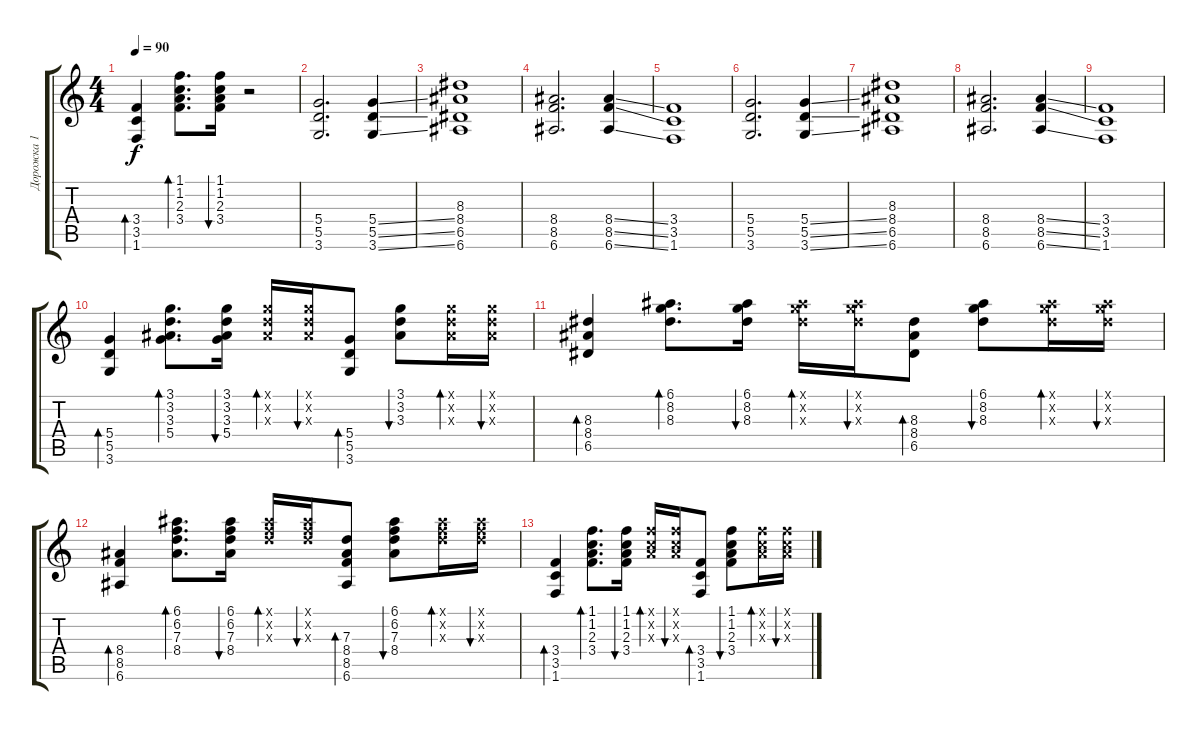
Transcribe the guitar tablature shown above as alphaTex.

\track ("Дорожка 1" "Дорожка 1") {instrument acousticguitarnylon}
\staff {score tabs}
\tuning (E4 B3 G3 D3 A2 E2) {hide}
\ts (4 4)
\tempo 90
\clef g2
\ks c
(3.4 3.5 1.6).4{bd 30 dy f} (1.1 1.2 2.3 3.4).8{d bd 30} (1.1 1.2 2.3 3.4).16{bu 30} r.2 |
(5.4 5.5 3.6).2{d instrument distortionguitar} (5.4{ss} 5.5{ss} 3.6{ss}).4 |
(8.3 8.4 6.5 6.6).1 |
(8.4 8.5 6.6).2{d} (8.4{ss} 8.5{ss} 6.6{ss}).4 |
(3.4 3.5 1.6).1 |
(5.4 5.5 3.6).2{d instrument distortionguitar} (5.4{ss} 5.5{ss} 3.6{ss}).4 |
(8.3 8.4 6.5 6.6).1 |
(8.4 8.5 6.6).2{d} (8.4{ss} 8.5{ss} 6.6{ss}).4 |
(3.4 3.5 1.6).1 |
(5.4 5.5 3.6).4{bd 30 instrument acousticguitarnylon} (3.1 3.2 3.3 5.4).8{d bd 30} (3.1 3.2 3.3 5.4).16{bu 30} (3.1{x} 3.2{x} 3.3{x}).16{bd 30} (3.1{x} 3.2{x} 3.3{x}).16{bu 30} (5.4 5.5 3.6).8{bd 30} (3.1 3.2 3.3).8{bu 30} (3.1{x} 3.2{x} 3.3{x}).16{bd 30} (3.1{x} 3.2{x} 3.3{x}).16{bu 30} |
(8.3 8.4 6.5).4{bd 30} (6.1 8.2 8.3).8{d bd 30} (6.1 8.2 8.3).16{bu 30} (6.1{x} 8.2{x} 8.3{x}).16{bd 30} (6.1{x} 8.2{x} 8.3{x}).16{bu 30} (8.3 8.4 6.5).8{bd 30} (6.1 8.2 8.3).8{bu 30} (6.1{x} 8.2{x} 8.3{x}).16{bd 30} (6.1{x} 8.2{x} 8.3{x}).16{bu 30} |
(8.4 8.5 6.6).4{bd 30} (6.1 6.2 7.3 8.4).8{d bd 30} (6.1 6.2 7.3 8.4).16{bu 30} (6.1{x} 6.2{x} 7.3{x}).16{bd 30} (6.1{x} 6.2{x} 7.3{x}).16{bu 30} (7.3 8.4 8.5 6.6).8{bd 30} (6.1 6.2 7.3 8.4).8{bu 30} (6.1{x} 6.2{x} 7.3{x}).16{bd 30} (6.1{x} 6.2{x} 7.3{x}).16{bu 30} |
(3.4 3.5 1.6).4{bd 30} (1.1 1.2 2.3 3.4).8{d bd 30} (1.1 1.2 2.3 3.4).16{bu 30} (1.1{x} 1.2{x} 2.3{x}).16{bd 30} (1.1{x} 1.2{x} 2.3{x}).16{bu 30} (3.4 3.5 1.6).8{bd 30} (1.1 1.2 2.3 3.4).8{bu 30} (1.1{x} 1.2{x} 2.3{x}).16{bd 30} (1.1{x} 1.2{x} 2.3{x}).16{bu 30}
